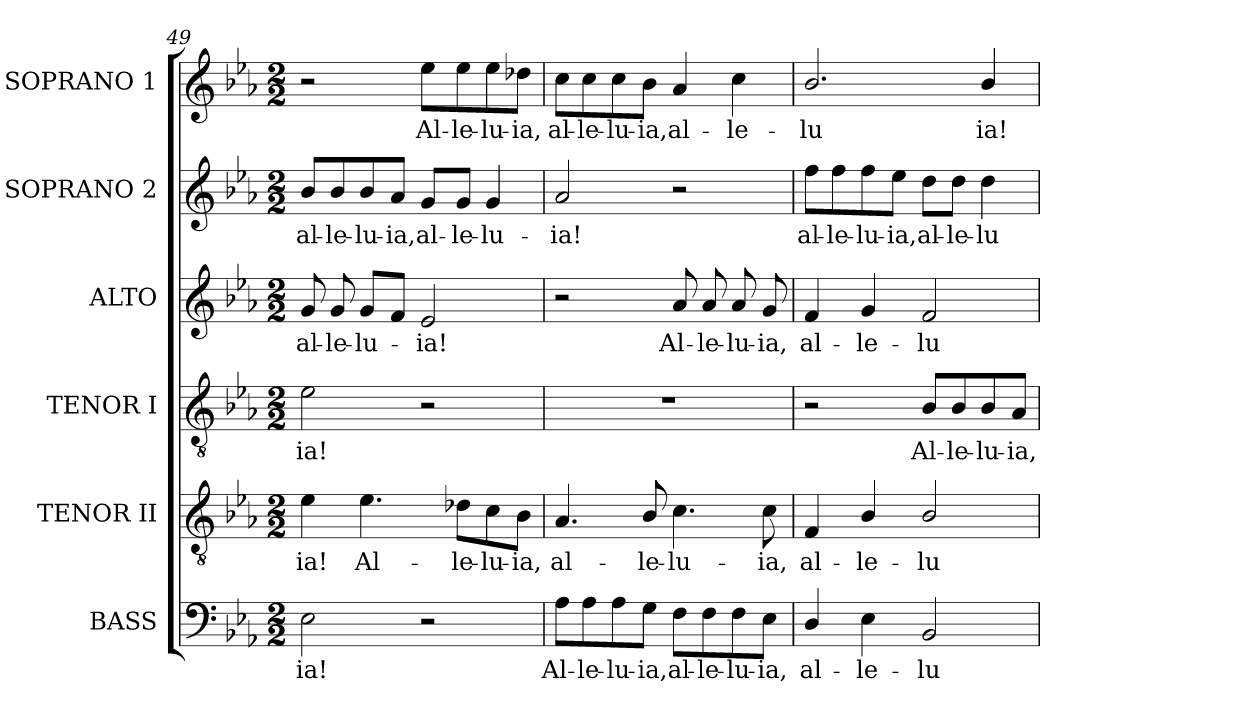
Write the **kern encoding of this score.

**kern	**text	**kern	**text	**kern	**text	**kern	**text	**kern	**text	**kern	**text
*part6	*part6	*part5	*part5	*part4	*part4	*part3	*part3	*part2	*part2	*part1	*part1
*staff6	*staff6	*staff5	*staff5	*staff4	*staff4	*staff3	*staff3	*staff2	*staff2	*staff1	*staff1
*I"BASS	*	*I"TENOR II	*	*I"TENOR I	*	*I"ALTO	*	*I"SOPRANO 2	*	*I"SOPRANO 1	*
*clefF4	*	*clefGv2	*	*clefGv2	*	*clefG2	*	*clefG2	*	*clefG2	*
*	*	*ITrd7c12	*	*ITrd7c12	*	*	*	*	*	*	*
*k[b-e-a-]	*	*k[b-e-a-]	*	*k[b-e-a-]	*	*k[b-e-a-]	*	*k[b-e-a-]	*	*k[b-e-a-]	*
*E-:	*	*E-:	*	*E-:	*	*E-:	*	*E-:	*	*E-:	*
*M2/2	*	*M2/2	*	*M2/2	*	*M2/2	*	*M2/2	*	*M2/2	*
=49	=49	=49	=49	=49	=49	=49	=49	=49	=49	=49	=49
!	!LO:LY:b:color=#000000	!	!	!	!	!	!	!	!	!	!
!	!	!	!LO:LY:b:color=#000000	!	!	!	!	!	!	!	!
!	!	!	!	!	!LO:LY:b:color=#000000	!	!	!	!	!	!
!	!	!	!	!	!	!	!LO:LY:b:color=#000000	!	!	!	!
!	!	!	!	!	!	!	!	!	!LO:LY:b:color=#000000	!	!
2E-i\	-ia!	4E-i\	-ia!	2E-i\	-ia!	8gi/	al-	8b-i/L	al-	2r	.
!	!	!	!	!	!	!	!LO:LY:b:color=#000000	!	!	!	!
!	!	!	!	!	!	!	!	!	!LO:LY:b:color=#000000	!	!
.	.	.	.	.	.	8gi/	-le-	8b-i/	-le-	.	.
!	!	!	!LO:LY:b:color=#000000	!	!	!	!	!	!	!	!
!	!	!	!	!	!	!	!LO:LY:b:color=#000000	!	!	!	!
!	!	!	!	!	!	!	!	!	!LO:LY:b:color=#000000	!	!
.	.	4.E-i\	Al-	.	.	8gi/L	-lu-	8b-i/	-lu-	.	.
!	!	!	!	!	!	!	!	!	!LO:LY:b:color=#000000	!	!
.	.	.	.	.	.	8fi/J	.	8a-i/J	-ia,	.	.
!	!	!	!	!	!	!	!LO:LY:b:color=#000000	!	!	!	!
!	!	!	!	!	!	!	!	!	!LO:LY:b:color=#000000	!	!
!	!	!	!	!	!	!	!	!	!	!	!LO:LY:b:color=#000000
2r	.	.	.	2r	.	2e-i/	-ia!	8gi/L	al-	8ee-i\L	Al-
!	!	!	!LO:LY:b:color=#000000	!	!	!	!	!	!	!	!
!	!	!	!	!	!	!	!	!	!LO:LY:b:color=#000000	!	!
!	!	!	!	!	!	!	!	!	!	!	!LO:LY:b:color=#000000
.	.	8D-Xi\L	-le-	.	.	.	.	8gi/J	-le-	8ee-i\	-le-
!	!	!	!LO:LY:b:color=#000000	!	!	!	!	!	!	!	!
!	!	!	!	!	!	!	!	!	!LO:LY:b:color=#000000	!	!
!	!	!	!	!	!	!	!	!	!	!	!LO:LY:b:color=#000000
.	.	8Ci\	-lu-	.	.	.	.	4gi/	-lu-	8ee-i\	-lu-
!	!	!	!LO:LY:b:color=#000000	!	!	!	!	!	!	!	!
!	!	!	!	!	!	!	!	!	!	!	!LO:LY:b:color=#000000
.	.	8BB-i\J	-ia,	.	.	.	.	.	.	8dd-Xi\J	-ia,
=50	=50	=50	=50	=50	=50	=50	=50	=50	=50	=50	=50
!	!LO:LY:b:color=#000000	!	!	!	!	!	!	!	!	!	!
!	!	!	!LO:LY:b:color=#000000	!	!	!	!	!	!	!	!
!	!	!	!	!	!	!	!	!	!LO:LY:b:color=#000000	!	!
!	!	!	!	!	!	!	!	!	!	!	!LO:LY:b:color=#000000
8A-i\L	Al-	4.AA-i/	al-	1r	.	2r	.	2a-i/	-ia!	8cci\L	al-
!	!LO:LY:b:color=#000000	!	!	!	!	!	!	!	!	!	!
!	!	!	!	!	!	!	!	!	!	!	!LO:LY:b:color=#000000
8A-i\	-le-	.	.	.	.	.	.	.	.	8cci\	-le-
!	!LO:LY:b:color=#000000	!	!	!	!	!	!	!	!	!	!
!	!	!	!	!	!	!	!	!	!	!	!LO:LY:b:color=#000000
8A-i\	-lu-	.	.	.	.	.	.	.	.	8cci\	-lu-
!	!LO:LY:b:color=#000000	!	!	!	!	!	!	!	!	!	!
!	!	!	!LO:LY:b:color=#000000	!	!	!	!	!	!	!	!
!	!	!	!	!	!	!	!	!	!	!	!LO:LY:b:color=#000000
8Gi\J	-ia,	8BB-i/	-le-	.	.	.	.	.	.	8b-i\J	-ia,
!	!LO:LY:b:color=#000000	!	!	!	!	!	!	!	!	!	!
!	!	!	!LO:LY:b:color=#000000	!	!	!	!	!	!	!	!
!	!	!	!	!	!	!	!LO:LY:b:color=#000000	!	!	!	!
!	!	!	!	!	!	!	!	!	!	!	!LO:LY:b:color=#000000
8Fi\L	al-	4.Ci\	-lu-	.	.	8a-i/	Al-	2r	.	4a-i/	al-
!	!LO:LY:b:color=#000000	!	!	!	!	!	!	!	!	!	!
!	!	!	!	!	!	!	!LO:LY:b:color=#000000	!	!	!	!
8Fi\	-le-	.	.	.	.	8a-i/	-le-	.	.	.	.
!	!LO:LY:b:color=#000000	!	!	!	!	!	!	!	!	!	!
!	!	!	!	!	!	!	!LO:LY:b:color=#000000	!	!	!	!
!	!	!	!	!	!	!	!	!	!	!	!LO:LY:b:color=#000000
8Fi\	-lu-	.	.	.	.	8a-i/	-lu-	.	.	4cci\	-le-
!	!LO:LY:b:color=#000000	!	!	!	!	!	!	!	!	!	!
!	!	!	!LO:LY:b:color=#000000	!	!	!	!	!	!	!	!
!	!	!	!	!	!	!	!LO:LY:b:color=#000000	!	!	!	!
8E-i\J	-ia,	8Ci\	-ia,	.	.	8gi/	-ia,	.	.	.	.
!!LO:PB:g=z
=51	=51	=51	=51	=51	=51	=51	=51	=51	=51	=51	=51
!	!LO:LY:b:color=#000000	!	!	!	!	!	!	!	!	!	!
!	!	!	!LO:LY:b:color=#000000	!	!	!	!	!	!	!	!
!	!	!	!	!	!	!	!LO:LY:b:color=#000000	!	!	!	!
!	!	!	!	!	!	!	!	!	!LO:LY:b:color=#000000	!	!
!	!	!	!	!	!	!	!	!	!	!	!LO:LY:b:color=#000000
4Di/	al-	4FFi/	al-	2r	.	4fi/	al-	8ffi\L	al-	2.b-i/	-lu
!	!	!	!	!	!	!	!	!	!LO:LY:b:color=#000000	!	!
.	.	.	.	.	.	.	.	8ffi\	-le-	.	.
!	!LO:LY:b:color=#000000	!	!	!	!	!	!	!	!	!	!
!	!	!	!LO:LY:b:color=#000000	!	!	!	!	!	!	!	!
!	!	!	!	!	!	!	!LO:LY:b:color=#000000	!	!	!	!
!	!	!	!	!	!	!	!	!	!LO:LY:b:color=#000000	!	!
4E-i\	-le-	4BB-i/	-le-	.	.	4gi/	-le-	8ffi\	-lu-	.	.
!	!	!	!	!	!	!	!	!	!LO:LY:b:color=#000000	!	!
.	.	.	.	.	.	.	.	8ee-i\J	-ia,	.	.
!	!LO:LY:b:color=#000000	!	!	!	!	!	!	!	!	!	!
!	!	!	!LO:LY:b:color=#000000	!	!	!	!	!	!	!	!
!	!	!	!	!	!LO:LY:b:color=#000000	!	!	!	!	!	!
!	!	!	!	!	!	!	!LO:LY:b:color=#000000	!	!	!	!
!	!	!	!	!	!	!	!	!	!LO:LY:b:color=#000000	!	!
2BB-i/	-lu-	2BB-i/	-lu-	8BB-i/L	Al-	2fi/	-lu-	8ddi\L	al-	.	.
!	!	!	!	!	!LO:LY:b:color=#000000	!	!	!	!	!	!
!	!	!	!	!	!	!	!	!	!LO:LY:b:color=#000000	!	!
.	.	.	.	8BB-i/	-le-	.	.	8ddi\J	-le-	.	.
!	!	!	!	!	!LO:LY:b:color=#000000	!	!	!	!	!	!
!	!	!	!	!	!	!	!	!	!LO:LY:b:color=#000000	!	!
!	!	!	!	!	!	!	!	!	!	!	!LO:LY:b:color=#000000
.	.	.	.	8BB-i/	-lu-	.	.	4ddi\	-lu-	4b-i/	ia!
!	!	!	!	!	!LO:LY:b:color=#000000	!	!	!	!	!	!
.	.	.	.	8AA-i/J	-ia,	.	.	.	.	.	.
=	=	=	=	=	=	=	=	=	=	=	=
*-	*-	*-	*-	*-	*-	*-	*-	*-	*-	*-	*-
